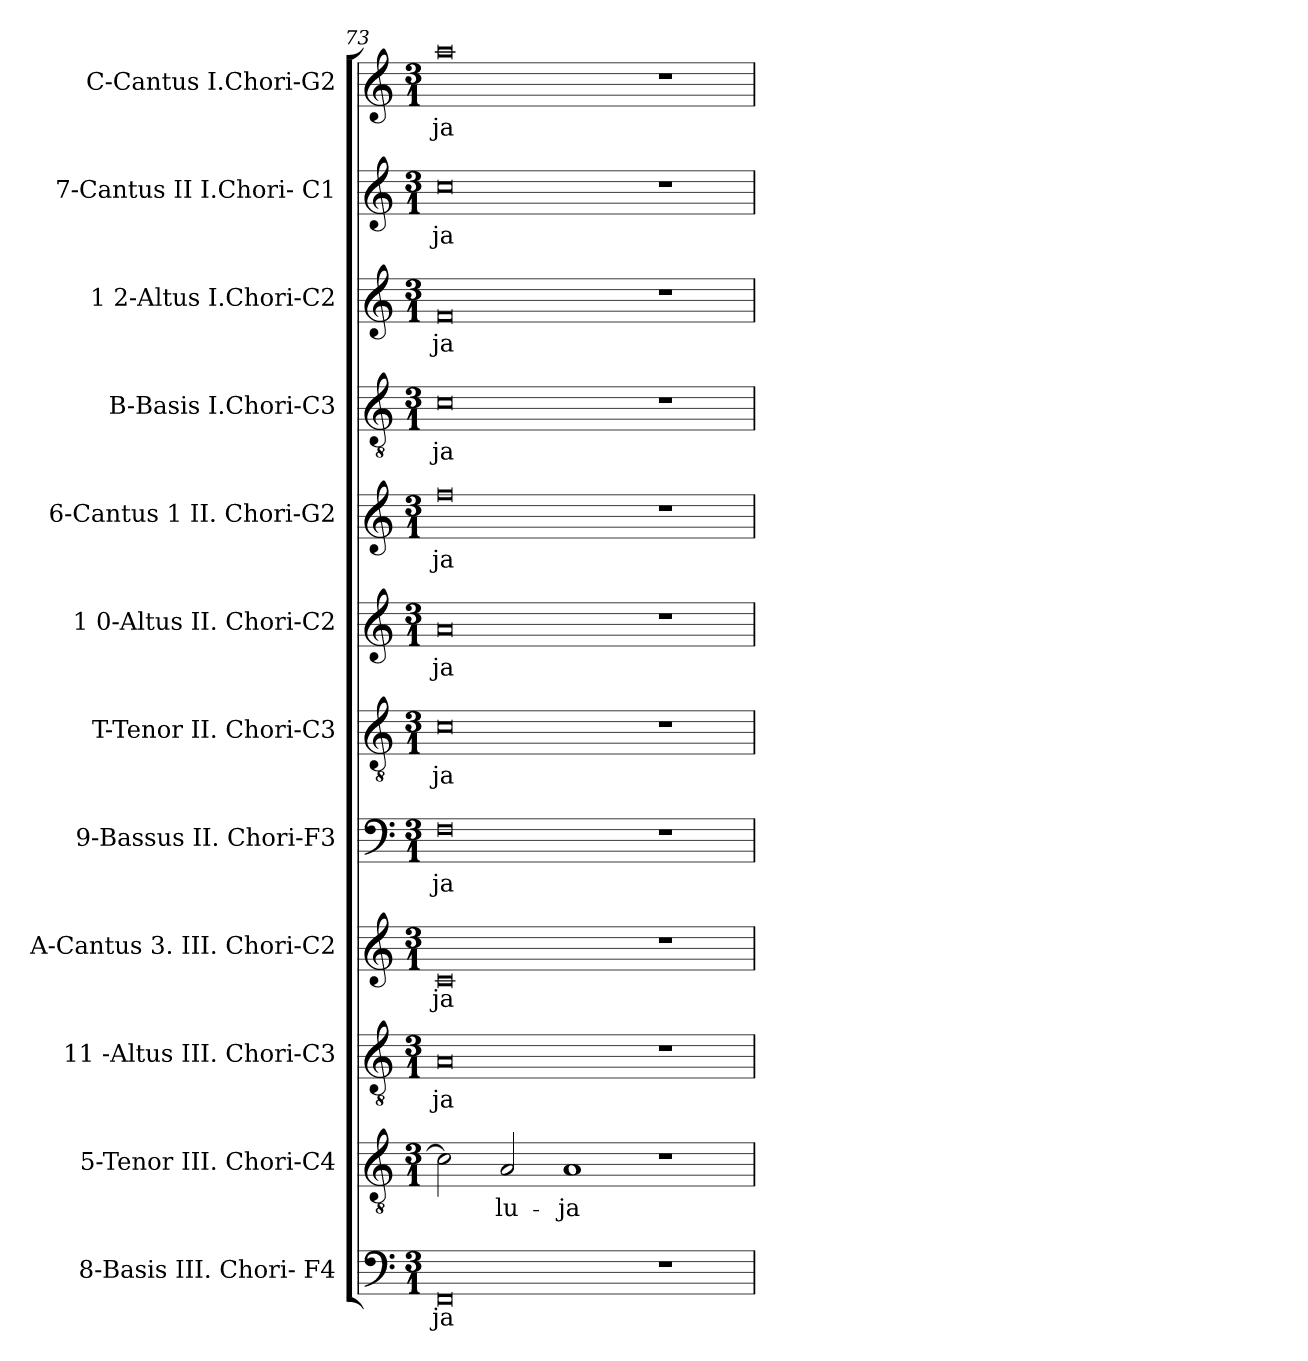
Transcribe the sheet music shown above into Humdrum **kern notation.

**kern	**text	**kern	**text	**kern	**text	**kern	**text	**kern	**text	**kern	**text	**kern	**text	**kern	**text	**kern	**text	**kern	**text	**kern	**text	**kern	**text
*part12	*part12	*part11	*part11	*part10	*part10	*part9	*part9	*part8	*part8	*part7	*part7	*part6	*part6	*part5	*part5	*part4	*part4	*part3	*part3	*part2	*part2	*part1	*part1
*staff12	*staff12	*staff11	*staff11	*staff10	*staff10	*staff9	*staff9	*staff8	*staff8	*staff7	*staff7	*staff6	*staff6	*staff5	*staff5	*staff4	*staff4	*staff3	*staff3	*staff2	*staff2	*staff1	*staff1
*I"8-Basis  III. Chori- F4	*	*I"5-Tenor  III. Chori-C4	*	*I"11 -Altus  III. Chori-C3	*	*I"A-Cantus 3.  III. Chori-C2	*	*I"9-Bassus  II. Chori-F3	*	*I"T-Tenor  II. Chori-C3	*	*I"1 0-Altus  II. Chori-C2	*	*I"6-Cantus 1  II. Chori-G2	*	*I"B-Basis  I.Chori-C3	*	*I"1 2-Altus  I.Chori-C2	*	*I"7-Cantus II  I.Chori- C1	*	*I"C-Cantus  I.Chori-G2	*
*	*	*	*	*	*	*I'A	*	*	*	*I'T	*	*	*	*	*	*I'B	*	*	*	*	*	*I'C	*
*clefF4	*	*clefGv2	*	*clefGv2	*	*clefG2	*	*clefF4	*	*clefGv2	*	*clefG2	*	*clefG2	*	*clefGv2	*	*clefG2	*	*clefG2	*	*clefG2	*
*k[]	*	*k[]	*	*k[]	*	*k[]	*	*k[]	*	*k[]	*	*k[]	*	*k[]	*	*k[]	*	*k[]	*	*k[]	*	*k[]	*
*C:	*	*C:	*	*C:	*	*C:	*	*C:	*	*C:	*	*C:	*	*C:	*	*C:	*	*C:	*	*C:	*	*C:	*
*M3/1	*	*M3/1	*	*M3/1	*	*M3/1	*	*M3/1	*	*M3/1	*	*M3/1	*	*M3/1	*	*M3/1	*	*M3/1	*	*M3/1	*	*M3/1	*
=73	=73	=73	=73	=73	=73	=73	=73	=73	=73	=73	=73	=73	=73	=73	=73	=73	=73	=73	=73	=73	=73	=73	=73
!	!LO:LY:b:cj	!	!LO:LY:b:cj	!	!LO:LY:b:cj	!	!LO:LY:b:cj	!	!LO:LY:b:cj	!	!LO:LY:b:cj	!	!LO:LY:b:cj	!	!LO:LY:b:cj	!	!LO:LY:b:cj	!	!LO:LY:b:cj	!	!LO:LY:b:cj	!	!LO:LY:b:cj
0FF	-ja	2c\]	--	0A	-ja	0c	-ja	0F	-ja	0c	-ja	0a	-ja	0ff	-ja	0c	-ja	0f	-ja	0cc	-ja	0aa	-ja
!	!	!	!LO:LY:b:cj	!	!	!	!	!	!	!	!	!	!	!	!	!	!	!	!	!	!	!	!
.	.	2A/	-lu-	.	.	.	.	.	.	.	.	.	.	.	.	.	.	.	.	.	.	.	.
!	!	!	!LO:LY:b:cj	!	!	!	!	!	!	!	!	!	!	!	!	!	!	!	!	!	!	!	!
.	.	1A	-ja	.	.	.	.	.	.	.	.	.	.	.	.	.	.	.	.	.	.	.	.
1r	.	1r	.	1r	.	1r	.	1r	.	1r	.	1r	.	1r	.	1r	.	1r	.	1r	.	1r	.
=	=	=	=	=	=	=	=	=	=	=	=	=	=	=	=	=	=	=	=	=	=	=	=
*-	*-	*-	*-	*-	*-	*-	*-	*-	*-	*-	*-	*-	*-	*-	*-	*-	*-	*-	*-	*-	*-	*-	*-
